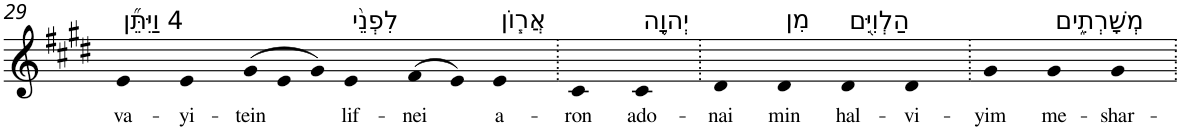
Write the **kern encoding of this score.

**kern	**text
*part1	*part1
*staff1	*staff1
*I"Piano	*
*I'Pno	*
!!LO:PB:g=z
*clefG2	*
*k[f#c#g#d#]	*
*E:	*
=29	=29
!LO:TX:a:t=4 וַיִּתֵּ֞ן	!
!	!LO:LY:b
4e	va-
!	!LO:LY:b
4e	-yi-
*Xtuplet	*
!	!LO:LY:b
(>12g#	-tein
12e	.
12g#)	.
!LO:TX:a:t=לִפְנֵ֨י	!
!	!LO:LY:b
4e	lif-
!	!LO:LY:b
(>8f#	-nei
8e)	.
!LO:TX:a:t=אֲר֧וֹן	!
!	!LO:LY:b
4e	a-
=30.	=30.
!	!LO:LY:b
4c#	-ron
!LO:TX:a:t=יְהוָ֛ה	!
!	!LO:LY:b
4c#	ado-
=31.	=31.
!	!LO:LY:b
4d#	-nai
!LO:TX:a:t=מִן	!
!	!LO:LY:b
4d#	min
!LO:TX:a:t=הַלְוִיִּ֖ם	!
!	!LO:LY:b
4d#	hal-
!	!LO:LY:b
4d#	-vi-
=32.	=32.
!	!LO:LY:b
4g#	-yim
!LO:TX:a:t=מְשָׁרְתִ֑ים	!
!	!LO:LY:b
4g#	me-
!	!LO:LY:b
4g#	-shar-
=.	=.
*-	*-
